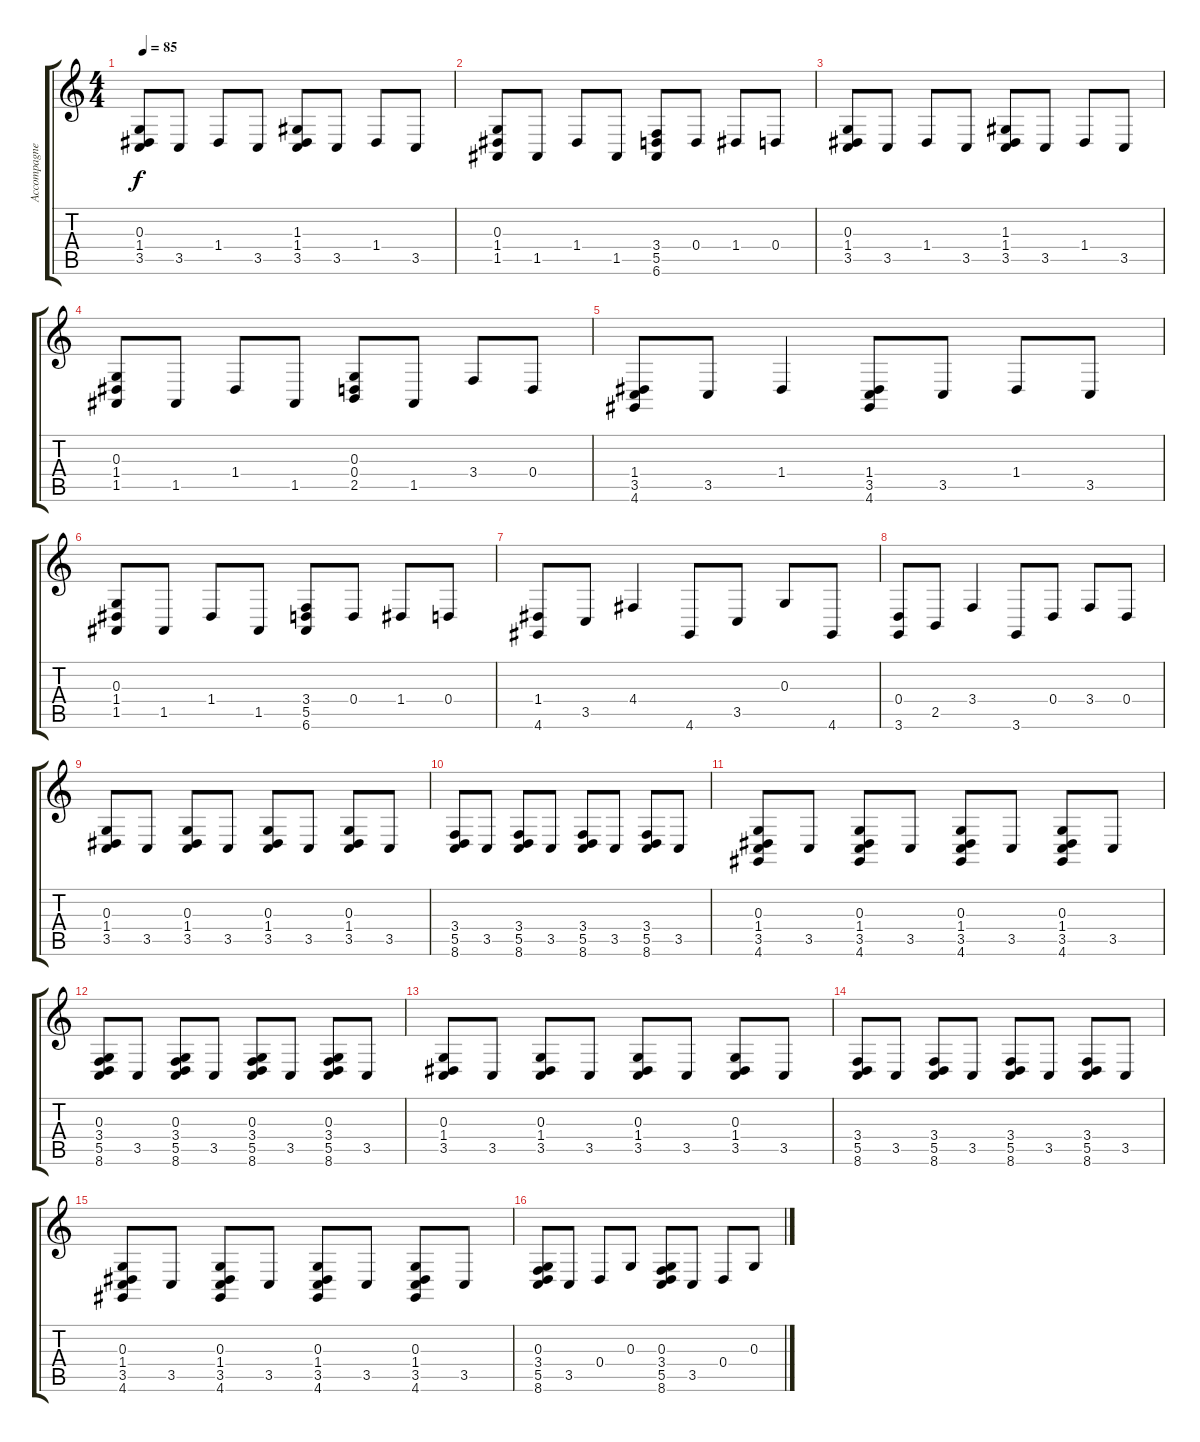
\track ("Accompagnement" "Accompagne") {instrument orchestrahit}
\staff {score tabs}
\tuning (E4 B3 G3 D3 A2 E2) {hide}
\ts (4 4)
\tempo 85
\clef g2
\ks c
(0.3 1.4 3.5).8{dy f} 3.5.8 1.4.8 3.5.8 (1.3 1.4 3.5).8 3.5.8 1.4.8 3.5.8 |
(0.3 1.4 1.5).8 1.5.8 1.4.8 1.5.8 (3.4 5.5 6.6).8 0.4.8 1.4.8 0.4.8 |
(0.3 1.4 3.5).8 3.5.8 1.4.8 3.5.8 (1.3 1.4 3.5).8 3.5.8 1.4.8 3.5.8 |
(0.3 1.4 1.5).8 1.5.8 1.4.8 1.5.8 (0.3 0.4 2.5).8 1.5.8 3.4.8 0.4.8 |
(1.4 3.5 4.6).8 3.5.8 1.4.4 (1.4 3.5 4.6).8 3.5.8 1.4.8 3.5.8 |
(0.3 1.4 1.5).8 1.5.8 1.4.8 1.5.8 (3.4 5.5 6.6).8 0.4.8 1.4.8 0.4.8 |
(1.4 4.6).8 3.5.8 4.4.4 4.6.8 3.5.8 0.3.8 4.6.8 |
(0.4 3.6).8 2.5.8 3.4.4 3.6.8 0.4.8 3.4.8 0.4.8 |
(0.3 1.4 3.5).8 3.5.8 (0.3 1.4 3.5).8 3.5.8 (0.3 1.4 3.5).8 3.5.8 (0.3 1.4 3.5).8 3.5.8 |
(3.4 5.5 8.6).8 3.5.8 (3.4 5.5 8.6).8 3.5.8 (3.4 5.5 8.6).8 3.5.8 (3.4 5.5 8.6).8 3.5.8 |
(0.3 1.4 3.5 4.6).8 3.5.8 (0.3 1.4 3.5 4.6).8 3.5.8 (0.3 1.4 3.5 4.6).8 3.5.8 (0.3 1.4 3.5 4.6).8 3.5.8 |
(0.3 3.4 5.5 8.6).8 3.5.8 (0.3 3.4 5.5 8.6).8 3.5.8 (0.3 3.4 5.5 8.6).8 3.5.8 (0.3 3.4 5.5 8.6).8 3.5.8 |
(0.3 1.4 3.5).8 3.5.8 (0.3 1.4 3.5).8 3.5.8 (0.3 1.4 3.5).8 3.5.8 (0.3 1.4 3.5).8 3.5.8 |
(3.4 5.5 8.6).8 3.5.8 (3.4 5.5 8.6).8 3.5.8 (3.4 5.5 8.6).8 3.5.8 (3.4 5.5 8.6).8 3.5.8 |
(0.3 1.4 3.5 4.6).8 3.5.8 (0.3 1.4 3.5 4.6).8 3.5.8 (0.3 1.4 3.5 4.6).8 3.5.8 (0.3 1.4 3.5 4.6).8 3.5.8 |
(0.3 3.4 5.5 8.6).8 3.5.8 0.4.8 0.3.8 (0.3 3.4 5.5 8.6).8 3.5.8 0.4.8 0.3.8
